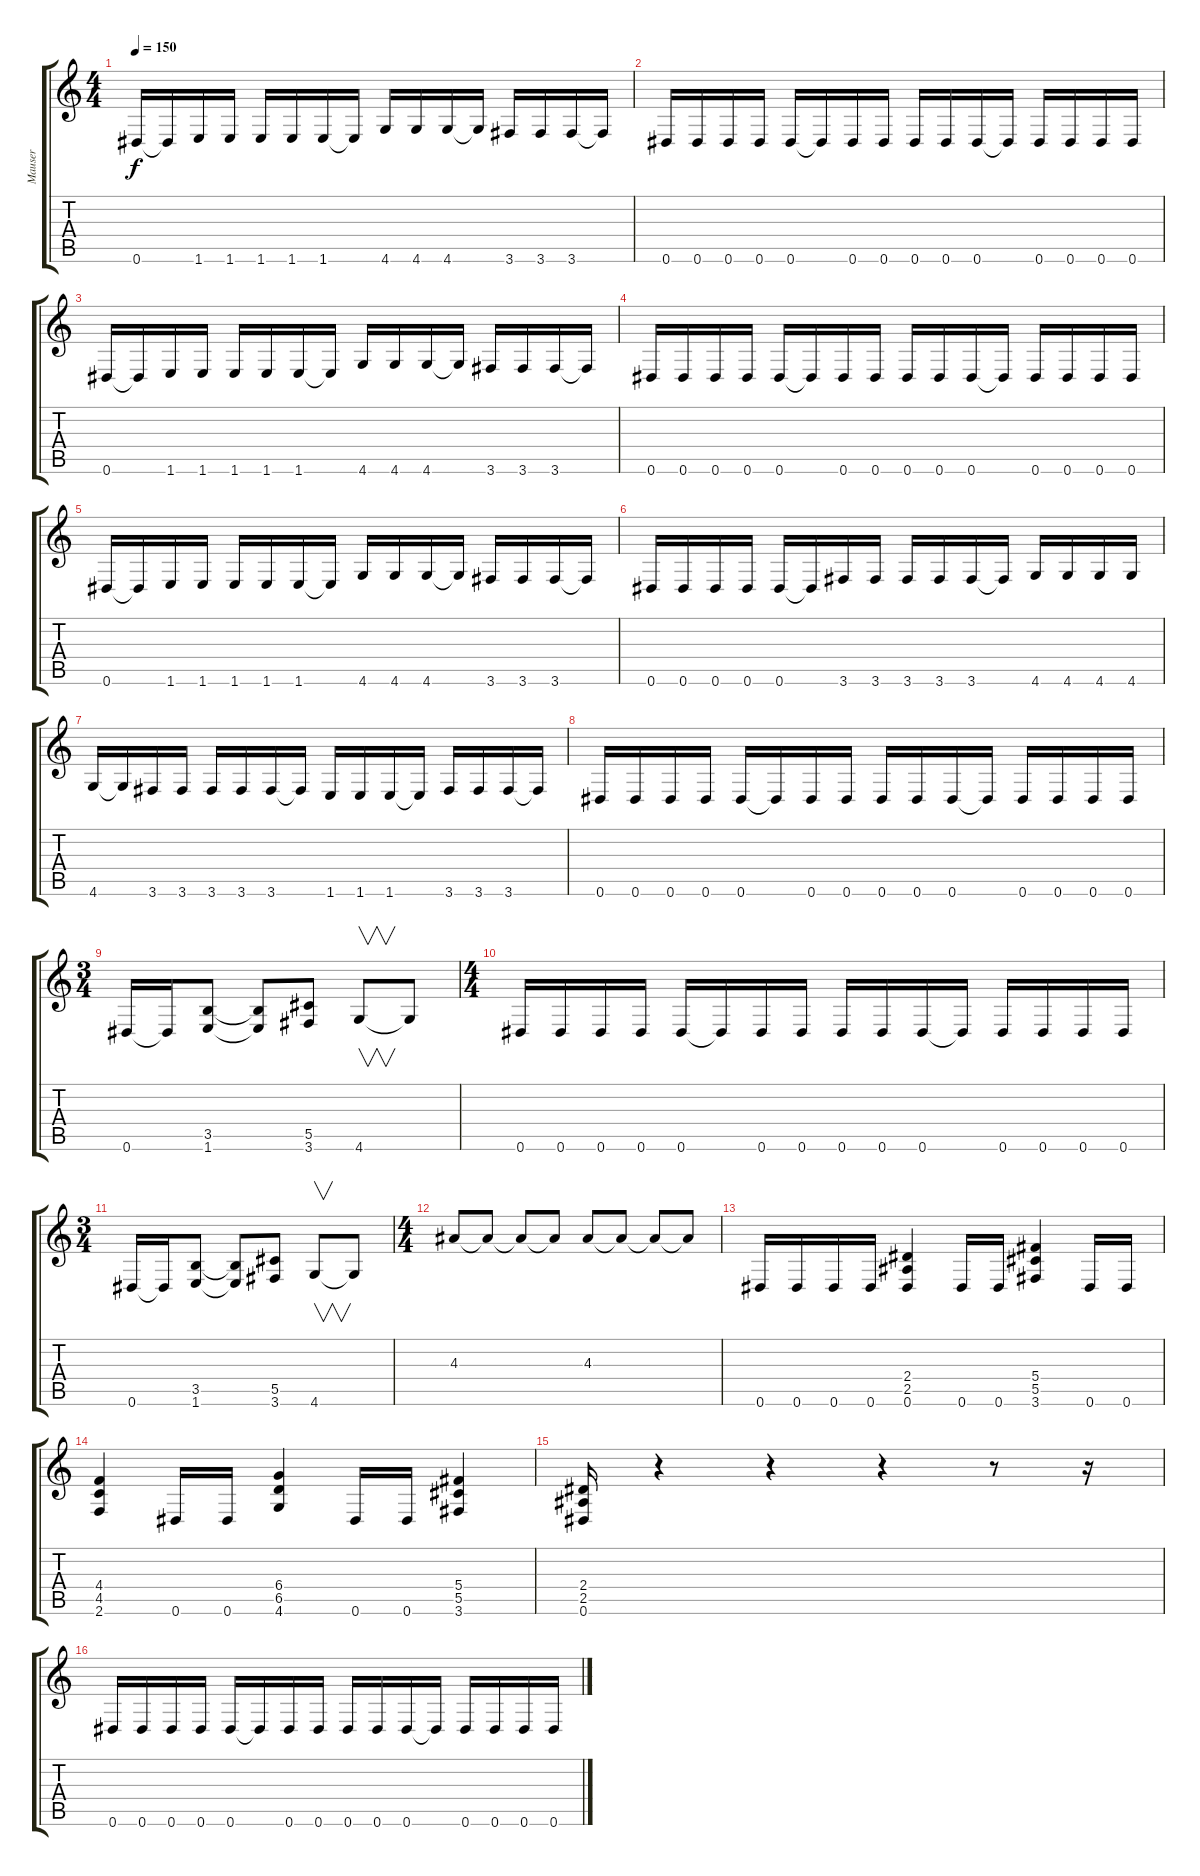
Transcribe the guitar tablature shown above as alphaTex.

\track ("Mauser" "Mauser") {instrument distortionguitar}
\staff {score tabs}
\tuning (Eb4 Bb3 Gb3 Db3 Ab2 Eb2) {hide}
\ts (4 4)
\tempo 150
\clef g2
\ks c
0.6.16{dy f} 0.6{t}.16 1.6.16 1.6.16 1.6.16 1.6.16 1.6.16 1.6{t}.16 4.6.16 4.6.16 4.6.16 4.6{t}.16 3.6.16 3.6.16 3.6.16 3.6{t}.16 |
0.6.16 0.6.16 0.6.16 0.6.16 0.6.16 0.6{t}.16 0.6.16 0.6.16 0.6.16 0.6.16 0.6.16 0.6{t}.16 0.6.16 0.6.16 0.6.16 0.6.16 |
0.6.16 0.6{t}.16 1.6.16 1.6.16 1.6.16 1.6.16 1.6.16 1.6{t}.16 4.6.16 4.6.16 4.6.16 4.6{t}.16 3.6.16 3.6.16 3.6.16 3.6{t}.16 |
0.6.16 0.6.16 0.6.16 0.6.16 0.6.16 0.6{t}.16 0.6.16 0.6.16 0.6.16 0.6.16 0.6.16 0.6{t}.16 0.6.16 0.6.16 0.6.16 0.6.16 |
0.6.16 0.6{t}.16 1.6.16 1.6.16 1.6.16 1.6.16 1.6.16 1.6{t}.16 4.6.16 4.6.16 4.6.16 4.6{t}.16 3.6.16 3.6.16 3.6.16 3.6{t}.16 |
0.6.16 0.6.16 0.6.16 0.6.16 0.6.16 0.6{t}.16 3.6.16 3.6.16 3.6.16 3.6.16 3.6.16 3.6{t}.16 4.6.16 4.6.16 4.6.16 4.6.16 |
4.6.16 4.6{t}.16 3.6.16 3.6.16 3.6.16 3.6.16 3.6.16 3.6{t}.16 1.6.16 1.6.16 1.6.16 1.6{t}.16 3.6.16 3.6.16 3.6.16 3.6{t}.16 |
0.6.16 0.6.16 0.6.16 0.6.16 0.6.16 0.6{t}.16 0.6.16 0.6.16 0.6.16 0.6.16 0.6.16 0.6{t}.16 0.6.16 0.6.16 0.6.16 0.6.16 |
\ts (3 4)
0.6.16 0.6{t}.16 (3.5 1.6).8 (3.5{t} 1.6{t}).8 (5.5 3.6).8 4.6.8{v} 4.6{t}.8 |
\ts (4 4)
0.6.16 0.6.16 0.6.16 0.6.16 0.6.16 0.6{t}.16 0.6.16 0.6.16 0.6.16 0.6.16 0.6.16 0.6{t}.16 0.6.16 0.6.16 0.6.16 0.6.16 |
\ts (3 4)
0.6.16 0.6{t}.16 (3.5 1.6).8 (3.5{t} 1.6{t}).8 (5.5 3.6).8 4.6.8{v} 4.6{t}.8 |
\ts (4 4)
4.3.8 4.3{t}.8 4.3{t}.8 4.3{t}.8 4.3.8 4.3{t}.8 4.3{t}.8 4.3{t}.8 |
0.6.16 0.6.16 0.6.16 0.6.16 (2.4 2.5 0.6).4 0.6.16 0.6.16 (5.4 5.5 3.6).4 0.6.16 0.6.16 |
(4.4 4.5 2.6).4 0.6.16 0.6.16 (6.4 6.5 4.6).4 0.6.16 0.6.16 (5.4 5.5 3.6).4 |
(2.4 2.5 0.6).16 r.4 r.4 r.4 r.8 r.16 |
0.6.16 0.6.16 0.6.16 0.6.16 0.6.16 0.6{t}.16 0.6.16 0.6.16 0.6.16 0.6.16 0.6.16 0.6{t}.16 0.6.16 0.6.16 0.6.16 0.6.16
